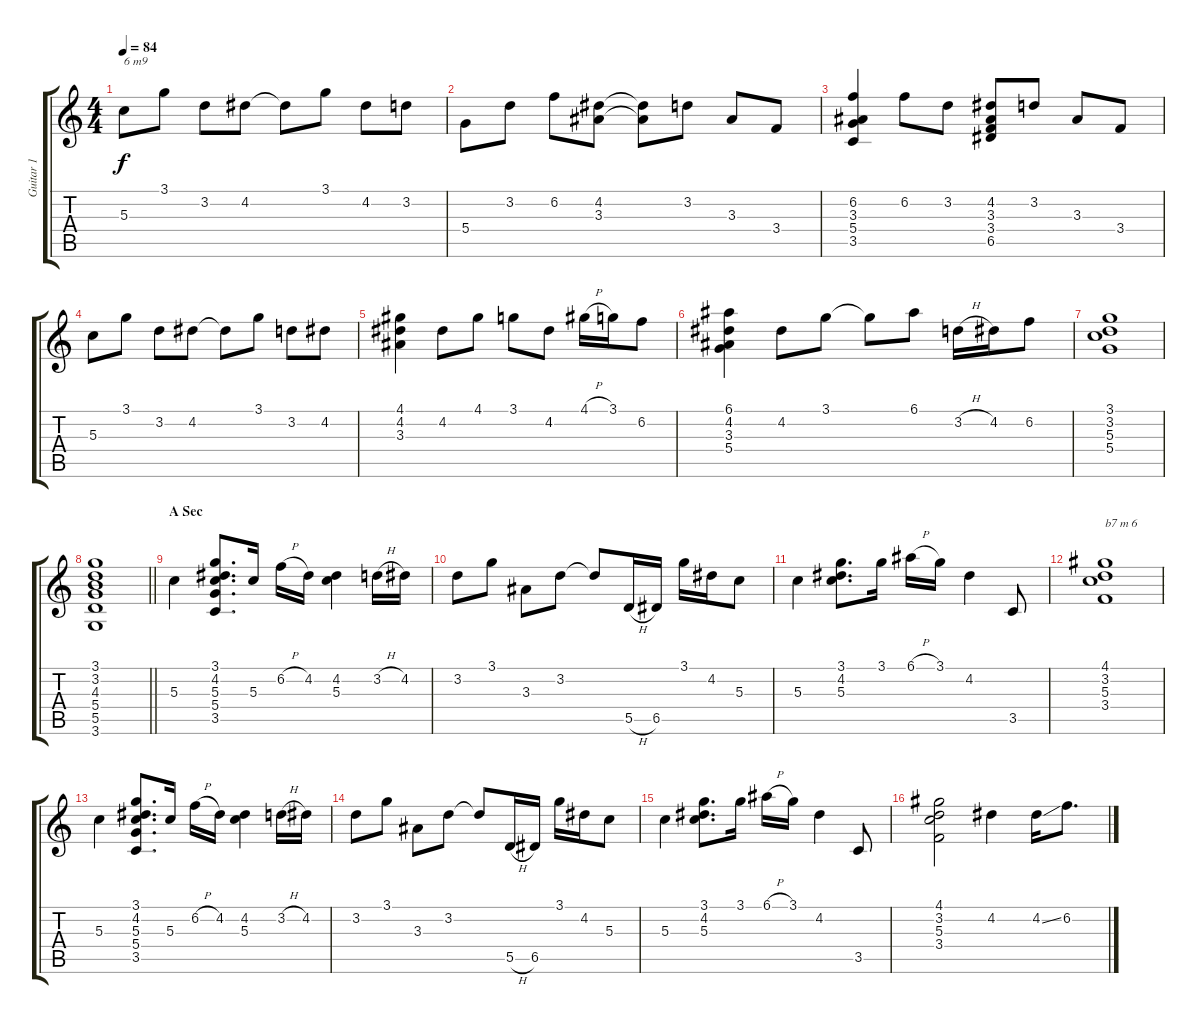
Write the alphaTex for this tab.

\track ("Guitar 1" "Guitar 1") {instrument acousticguitarsteel}
\staff {score tabs}
\tuning (E4 B3 G3 D3 A2 E2) {hide}
\ts (4 4)
\tempo 84
\clef g2
\ks c
5.3.8{txt "6 m9" dy f instrument acousticguitarsteel} 3.1.8 3.2.8 4.2.8 4.2{t}.8 3.1.8 4.2.8 3.2.8 |
5.4.8 3.2.8 6.2.8 (4.2 3.3).8 (4.2{t} 3.3{t}).8 3.2.8 3.3.8 3.4.8 |
(6.2 3.3 5.4 3.5).4 6.2.8{txt ""} 3.2.8 (4.2 3.3 3.4 6.5).8 3.2.8 3.3.8 3.4.8 |
5.3.8 3.1.8 3.2.8 4.2.8 4.2{t}.8 3.1.8 3.2.8 4.2.8 |
(4.1 4.2 3.3).4 4.2.8 4.1.8 3.1.8 4.2.8 4.1{h}.16 3.1.16 6.2.8 |
(6.1 4.2 3.3 5.4).4 4.2.8 3.1.8 3.1{t}.8 6.1.8 3.2{h}.16 4.2.16 6.2.8 |
(3.1 3.2 5.3 5.4).1 |
\barLineRight lightlight
(3.1 3.2 4.3 5.4 5.5 3.6).1 |
\section ("" "A Sec")
5.3.4 (3.1 4.2 5.3 5.4 3.5).8{d} 5.3.16 6.2{h}.16 4.2.16 (4.2 5.3).4 3.2{h}.16 4.2.16 |
3.2.8 3.1.8 3.3.8 3.2.8 3.2{t}.8 5.5{h}.16 6.5.16 3.1.16 4.2.16 5.3.8 |
5.3.4 (3.1 4.2 5.3).8{d} 3.1.16 6.1{h}.16 3.1.16 4.2.4 3.5.8 |
(4.1 3.2 5.3 3.4).1{txt "b7 m 6  "} |
5.3.4 (3.1 4.2 5.3 5.4 3.5).8{d} 5.3.16 6.2{h}.16 4.2.16 (4.2 5.3).4 3.2{h}.16 4.2.16 |
3.2.8 3.1.8 3.3.8 3.2.8 3.2{t}.8 5.5{h}.16 6.5.16 3.1.16 4.2.16 5.3.8 |
5.3.4 (3.1 4.2 5.3).8{d} 3.1.16 6.1{h}.16 3.1.16 4.2.4 3.5.8 |
(4.1 3.2 5.3 3.4).2 4.2.4 4.2{ss}.16 6.2.8{d}
